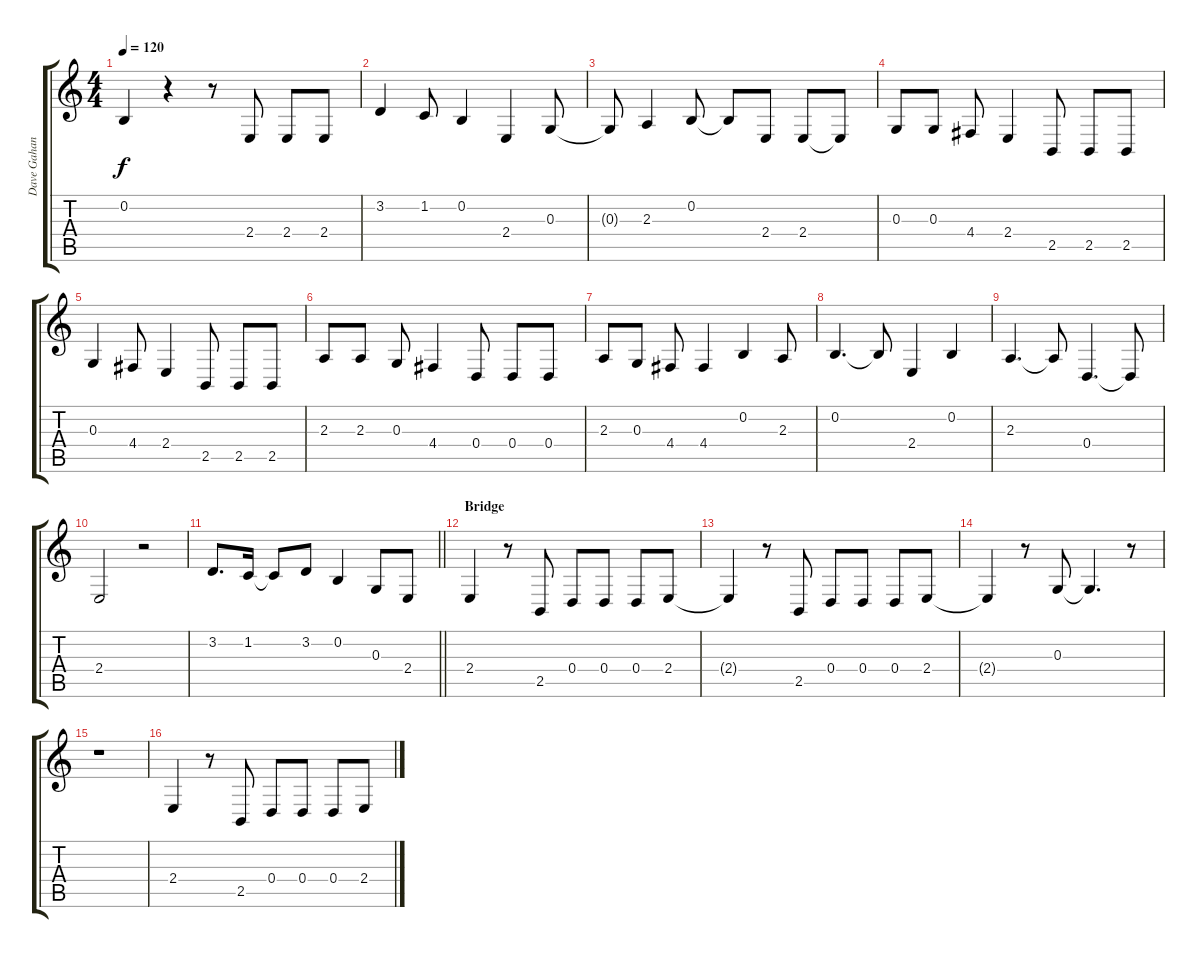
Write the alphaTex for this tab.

\track ("Dave Gahan - Vocal" "Dave Gahan") {instrument baritonesax}
\staff {score tabs}
\tuning (E4 B3 G3 D3 A2 E2) {hide}
\ts (4 4)
\tempo 120
\clef g2
\ks c
0.2{t}.4{dy f} r.4 r.8 2.4.8 2.4.8 2.4.8 |
3.2.4 1.2.8 0.2.4 2.4.4 0.3.8 |
0.3{t}.8 2.3.4 0.2.8 0.2{t}.8 2.4.8 2.4.8 2.4{t}.8 |
0.3.8 0.3.8 4.4.8 2.4.4 2.5.8 2.5.8 2.5.8 |
0.3.4 4.4.8 2.4.4 2.5.8 2.5.8 2.5.8 |
2.3.8 2.3.8 0.3.8 4.4.4 0.4.8 0.4.8 0.4.8 |
2.3.8 0.3.8 4.4.8 4.4.4 0.2.4 2.3.8 |
0.2.4{d} 0.2{t}.8 2.4.4 0.2.4 |
2.3.4{d} 2.3{t}.8 0.4.4{d} 0.4{t}.8 |
2.4.2 r.2 |
\barLineRight lightlight
3.2.8{d} 1.2.16 1.2{t}.8 3.2.8 0.2.4 0.3.8 2.4.8 |
\section ("" "Bridge")
2.4.4 r.8 2.5.8 0.4.8 0.4.8 0.4.8 2.4.8 |
2.4{t}.4 r.8 2.5.8 0.4.8 0.4.8 0.4.8 2.4.8 |
2.4{t}.4 r.8 0.3.8 0.3{t}.4{d} r.8 |
r.1 |
2.4.4 r.8 2.5.8 0.4.8 0.4.8 0.4.8 2.4.8
